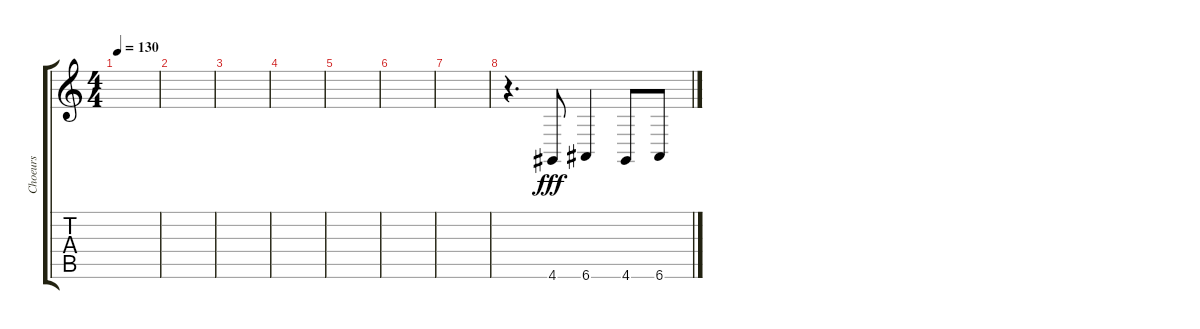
\track ("Choeurs" "Choeurs") {instrument flute}
\staff {score tabs}
\tuning (E4 B3 G3 D3 A2 E2) {hide}
\ts (4 4)
\tempo 130
\clef g2
\ks c
|
|
|
|
|
|
|
r.4{d} 4.6.8{dy fff} 6.6.4 4.6.8 6.6.8
